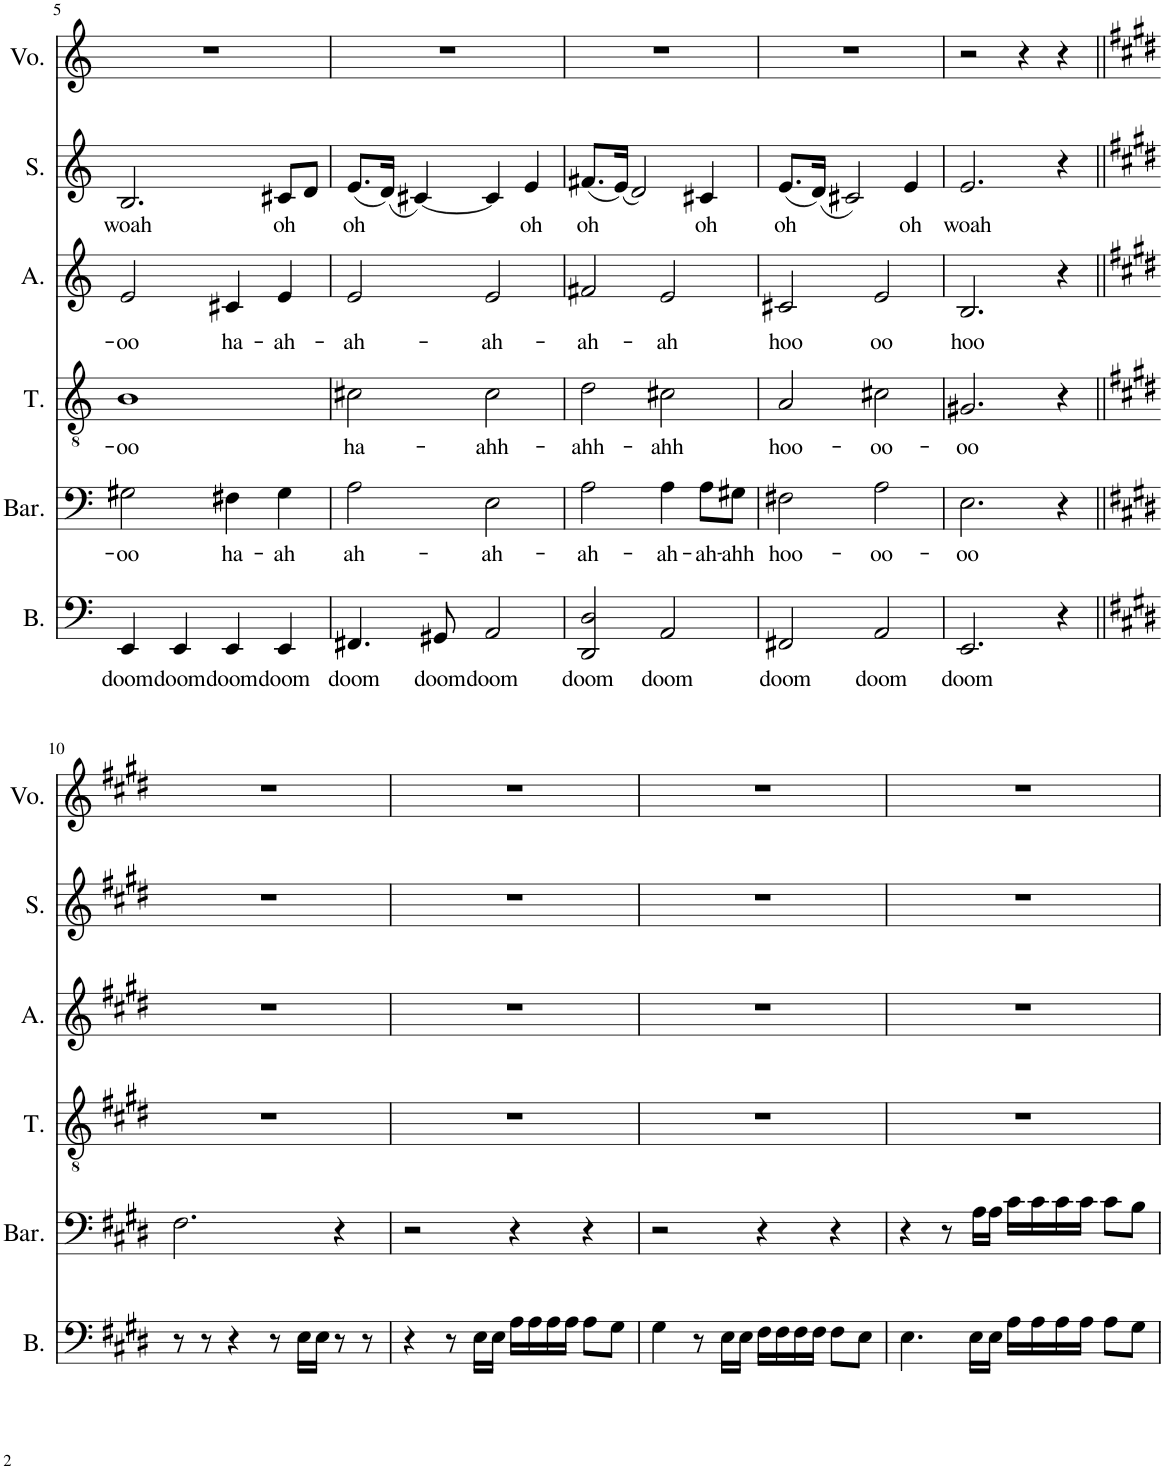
**kern	**text	**kern	**text	**kern	**text	**kern	**text	**kern	**text	**kern
*part6	*part6	*part5	*part5	*part4	*part4	*part3	*part3	*part2	*part2	*part1
*staff6	*staff6	*staff5	*staff5	*staff4	*staff4	*staff3	*staff3	*staff2	*staff2	*staff1
*I"Bass	*	*I"Baritone	*	*I"Tenor	*	*I"Alto	*	*I"Soprano	*	*I"Voice
*I'B.	*	*I'Bar.	*	*I'T.	*	*I'A.	*	*I'S.	*	*I'Vo.
!!LO:PB:g=z
*clefF4	*	*clefF4	*	*clefGv2	*	*clefG2	*	*clefG2	*	*clefG2
*k[]	*	*k[]	*	*k[]	*	*k[]	*	*k[]	*	*k[]
*M4/4	*	*M4/4	*	*M4/4	*	*M4/4	*	*M4/4	*	*M4/4
=5	=5	=5	=5	=5	=5	=5	=5	=5	=5	=5
!	!LO:LY:b	!	!LO:LY:b	!	!LO:LY:b	!	!LO:LY:b	!	!LO:LY:b	!
4EE/	doom	2G#X\	-oo	1B	-oo	2e/	-oo	2.B/	woah	1r
!	!LO:LY:b	!	!	!	!	!	!	!	!	!
4EE/	doom	.	.	.	.	.	.	.	.	.
!	!LO:LY:b	!	!LO:LY:b	!	!	!	!LO:LY:b	!	!	!
4EE/	doom	4F#X\	ha-	.	.	4c#X/	ha-	.	.	.
!	!LO:LY:b	!	!LO:LY:b	!	!	!	!LO:LY:b	!	!LO:LY:b	!
4EE/	doom	4G#\	-ah	.	.	4e/	-ah-	8c#X/L	oh	.
.	.	.	.	.	.	.	.	8d/J	.	.
=6	=6	=6	=6	=6	=6	=6	=6	=6	=6	=6
!	!LO:LY:b	!	!LO:LY:b	!	!LO:LY:b	!	!LO:LY:b	!	!LO:LY:b	!
4.FF#X/	doom	2A\	ah-	2c#X\	ha-	2e/	-ah-	(8.e/L	oh	1r
.	.	.	.	.	.	.	.	(16d/Jk)	.	.
.	.	.	.	.	.	.	.	[4c#X/)	.	.
!	!LO:LY:b	!	!	!	!	!	!	!	!	!
8GG#X/	doom	.	.	.	.	.	.	.	.	.
!	!LO:LY:b	!	!LO:LY:b	!	!LO:LY:b	!	!LO:LY:b	!	!	!
2AA/	doom	2E\	-ah-	2c#\	-ahh-	2e/	-ah-	4c#/]	.	.
!	!	!	!	!	!	!	!	!	!LO:LY:b	!
.	.	.	.	.	.	.	.	4e/	oh	.
=7	=7	=7	=7	=7	=7	=7	=7	=7	=7	=7
!	!LO:LY:b	!	!LO:LY:b	!	!LO:LY:b	!	!LO:LY:b	!	!LO:LY:b	!
2DD/ 2D/	doom	2A\	-ah-	2d\	-ahh-	2f#X/	-ah-	(8.f#X/L	oh	1r
.	.	.	.	.	.	.	.	(16e/Jk)	.	.
.	.	.	.	.	.	.	.	2d/)	.	.
!	!LO:LY:b	!	!LO:LY:b	!	!LO:LY:b	!	!LO:LY:b	!	!	!
2AA/	doom	4A\	-ah-	2c#X\	-ahh	2e/	-ah	.	.	.
!	!	!	!LO:LY:b	!	!	!	!	!	!LO:LY:b	!
.	.	8A\L	-ah-	.	.	.	.	4c#X/	oh	.
!	!	!	!LO:LY:b	!	!	!	!	!	!	!
.	.	8G#X\J	-ahh	.	.	.	.	.	.	.
=8	=8	=8	=8	=8	=8	=8	=8	=8	=8	=8
!	!LO:LY:b	!	!LO:LY:b	!	!LO:LY:b	!	!LO:LY:b	!	!LO:LY:b	!
2FF#X/	doom	2F#X\	hoo-	2A/	hoo-	2c#X/	hoo	(8.e/L	oh	1r
.	.	.	.	.	.	.	.	(16d/Jk)	.	.
.	.	.	.	.	.	.	.	2c#X/)	.	.
!	!LO:LY:b	!	!LO:LY:b	!	!LO:LY:b	!	!LO:LY:b	!	!	!
2AA/	doom	2A\	-oo-	2c#X\	-oo-	2e/	oo	.	.	.
!	!	!	!	!	!	!	!	!	!LO:LY:b	!
.	.	.	.	.	.	.	.	4e/	oh	.
=9	=9	=9	=9	=9	=9	=9	=9	=9	=9	=9
!	!LO:LY:b	!	!LO:LY:b	!	!LO:LY:b	!	!LO:LY:b	!	!LO:LY:b	!
2.EE/	doom	2.E\	-oo	2.G#X/	-oo	2.B/	hoo	2.e/	woah	2r
.	.	.	.	.	.	.	.	.	.	4r
4r	.	4r	.	4r	.	4r	.	4r	.	4r
!!LO:LB:g=z
=10||	=10||	=10||	=10||	=10||	=10||	=10||	=10||	=10||	=10||	=10||
*k[f#c#g#d#]	*	*k[f#c#g#d#]	*	*k[f#c#g#d#]	*	*k[f#c#g#d#]	*	*k[f#c#g#d#]	*	*k[f#c#g#d#]
8r	.	2.F#\	.	1r	.	1r	.	1r	.	1r
8r	.	.	.	.	.	.	.	.	.	.
4r	.	.	.	.	.	.	.	.	.	.
8r	.	.	.	.	.	.	.	.	.	.
16E\LL	.	.	.	.	.	.	.	.	.	.
16E\JJ	.	.	.	.	.	.	.	.	.	.
8r	.	4r	.	.	.	.	.	.	.	.
8r	.	.	.	.	.	.	.	.	.	.
=11	=11	=11	=11	=11	=11	=11	=11	=11	=11	=11
4r	.	2r	.	1r	.	1r	.	1r	.	1r
8r	.	.	.	.	.	.	.	.	.	.
16E\LL	.	.	.	.	.	.	.	.	.	.
16E\JJ	.	.	.	.	.	.	.	.	.	.
16A\LL	.	4r	.	.	.	.	.	.	.	.
16A\	.	.	.	.	.	.	.	.	.	.
16A\	.	.	.	.	.	.	.	.	.	.
16A\JJ	.	.	.	.	.	.	.	.	.	.
8A\L	.	4r	.	.	.	.	.	.	.	.
8G#\J	.	.	.	.	.	.	.	.	.	.
=12	=12	=12	=12	=12	=12	=12	=12	=12	=12	=12
4G#\	.	2r	.	1r	.	1r	.	1r	.	1r
8r	.	.	.	.	.	.	.	.	.	.
16E\LL	.	.	.	.	.	.	.	.	.	.
16E\JJ	.	.	.	.	.	.	.	.	.	.
16F#\LL	.	4r	.	.	.	.	.	.	.	.
16F#\	.	.	.	.	.	.	.	.	.	.
16F#\	.	.	.	.	.	.	.	.	.	.
16F#\JJ	.	.	.	.	.	.	.	.	.	.
8F#\L	.	4r	.	.	.	.	.	.	.	.
8E\J	.	.	.	.	.	.	.	.	.	.
=13	=13	=13	=13	=13	=13	=13	=13	=13	=13	=13
4.E\	.	4r	.	1r	.	1r	.	1r	.	1r
.	.	8r	.	.	.	.	.	.	.	.
16E\LL	.	16A\LL	.	.	.	.	.	.	.	.
16E\JJ	.	16A\JJ	.	.	.	.	.	.	.	.
16A\LL	.	16c#\LL	.	.	.	.	.	.	.	.
16A\	.	16c#\	.	.	.	.	.	.	.	.
16A\	.	16c#\	.	.	.	.	.	.	.	.
16A\JJ	.	16c#\JJ	.	.	.	.	.	.	.	.
8A\L	.	8c#\L	.	.	.	.	.	.	.	.
8G#\J	.	8B\J	.	.	.	.	.	.	.	.
=	=	=	=	=	=	=	=	=	=	=
*-	*-	*-	*-	*-	*-	*-	*-	*-	*-	*-
